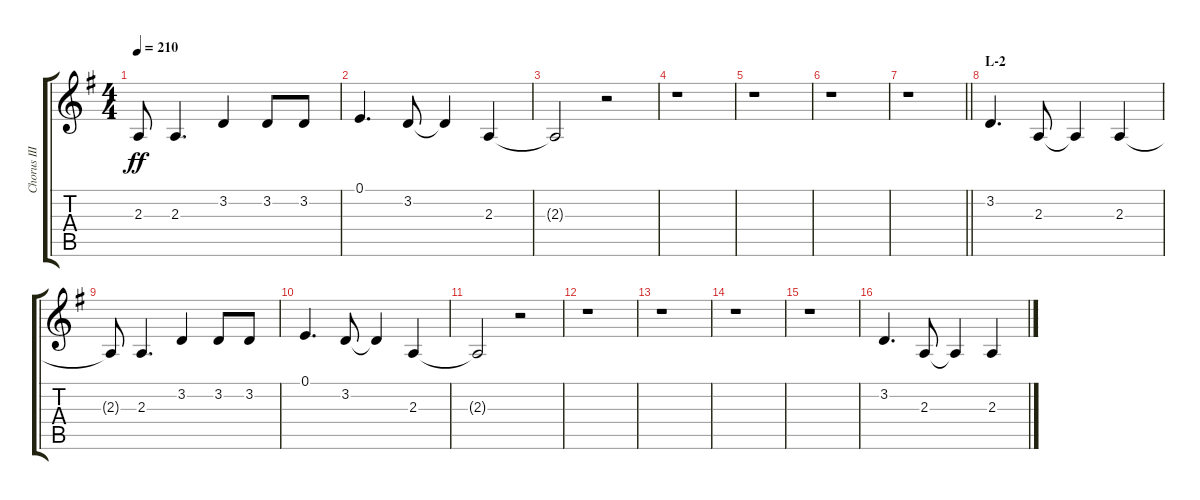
\track ("Chorus III" "Chorus III") {instrument voiceoohs}
\staff {score tabs}
\tuning (E4 B3 G3 D3 A2 E2) {hide}
\ts (4 4)
\tempo 210
\clef g2
\ks g
2.3.8{dy ff} 2.3.4{d} 3.2.4 3.2.8 3.2.8 |
0.1.4{d} 3.2.8 3.2{t}.4 2.3.4 |
2.3{t}.2 r.2 |
r.1 |
r.1 |
r.1 |
\barLineRight lightlight
r.1 |
\section ("" "L-2")
3.2.4{d} 2.3.8 2.3{t}.4 2.3.4 |
2.3{t}.8 2.3.4{d} 3.2.4 3.2.8 3.2.8 |
0.1.4{d} 3.2.8 3.2{t}.4 2.3.4 |
2.3{t}.2 r.2 |
r.1 |
r.1 |
r.1 |
r.1 |
3.2.4{d} 2.3.8 2.3{t}.4 2.3.4
